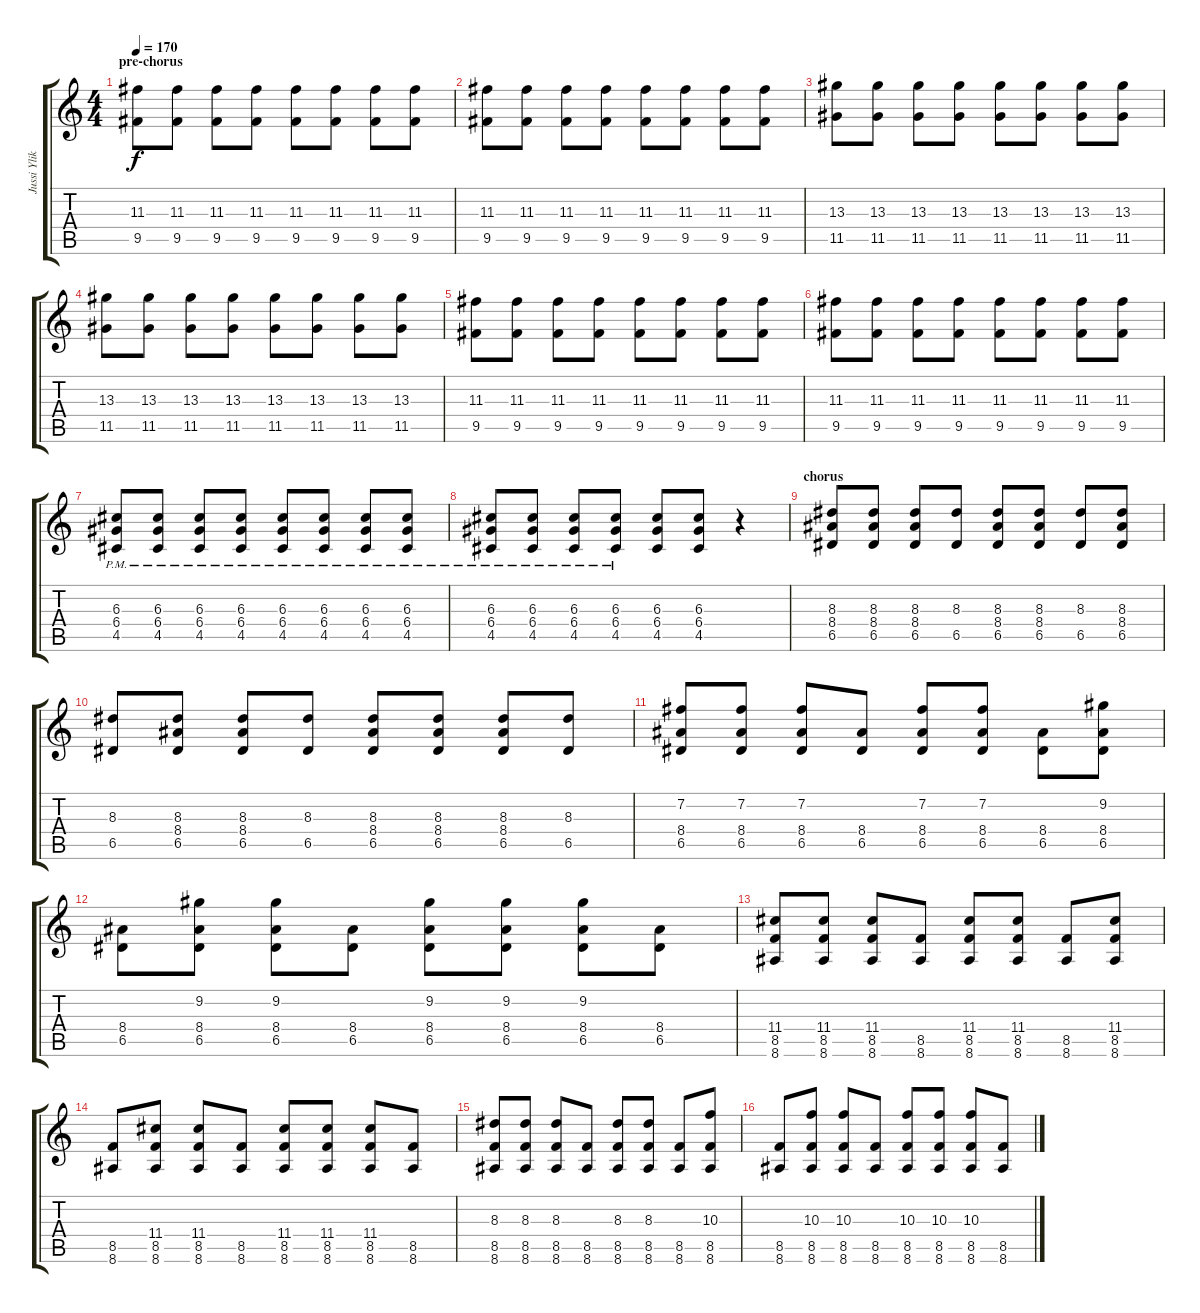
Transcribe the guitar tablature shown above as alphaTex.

\track ("Jussi Ylikoski - guitar" "Jussi Ylik") {instrument distortionguitar}
\staff {score tabs}
\tuning (E4 B3 G3 D3 A2 D2) {hide}
\ts (4 4)
\section ("" "pre-chorus")
\tempo 170
\clef g2
\ks c
(11.3 9.5).8{dy f} (11.3 9.5).8 (11.3 9.5).8 (11.3 9.5).8 (11.3 9.5).8 (11.3 9.5).8 (11.3 9.5).8 (11.3 9.5).8 |
(11.3 9.5).8 (11.3 9.5).8 (11.3 9.5).8 (11.3 9.5).8 (11.3 9.5).8 (11.3 9.5).8 (11.3 9.5).8 (11.3 9.5).8 |
(13.3 11.5).8 (13.3 11.5).8 (13.3 11.5).8 (13.3 11.5).8 (13.3 11.5).8 (13.3 11.5).8 (13.3 11.5).8 (13.3 11.5).8 |
(13.3 11.5).8 (13.3 11.5).8 (13.3 11.5).8 (13.3 11.5).8 (13.3 11.5).8 (13.3 11.5).8 (13.3 11.5).8 (13.3 11.5).8 |
(11.3 9.5).8 (11.3 9.5).8 (11.3 9.5).8 (11.3 9.5).8 (11.3 9.5).8 (11.3 9.5).8 (11.3 9.5).8 (11.3 9.5).8 |
(11.3 9.5).8 (11.3 9.5).8 (11.3 9.5).8 (11.3 9.5).8 (11.3 9.5).8 (11.3 9.5).8 (11.3 9.5).8 (11.3 9.5).8 |
(6.3{pm} 6.4{pm} 4.5{pm}).8 (6.3{pm} 6.4{pm} 4.5{pm}).8 (6.3{pm} 6.4{pm} 4.5{pm}).8 (6.3{pm} 6.4{pm} 4.5{pm}).8 (6.3{pm} 6.4{pm} 4.5{pm}).8 (6.3{pm} 6.4{pm} 4.5{pm}).8 (6.3{pm} 6.4{pm} 4.5{pm}).8 (6.3{pm} 6.4{pm} 4.5{pm}).8 |
(6.3{pm} 6.4{pm} 4.5{pm}).8 (6.3{pm} 6.4{pm} 4.5{pm}).8 (6.3{pm} 6.4{pm} 4.5{pm}).8 (6.3{pm} 6.4{pm} 4.5{pm}).8 (6.3 6.4 4.5).8 (6.3 6.4 4.5).8 r.4 |
\section ("" "chorus")
(8.3 8.4 6.5).8 (8.3 8.4 6.5).8 (8.3 8.4 6.5).8 (8.3 6.5).8 (8.3 8.4 6.5).8 (8.3 8.4 6.5).8 (8.3 6.5).8 (8.3 8.4 6.5).8 |
(8.3 6.5).8 (8.3 8.4 6.5).8 (8.3 8.4 6.5).8 (8.3 6.5).8 (8.3 8.4 6.5).8 (8.3 8.4 6.5).8 (8.3 8.4 6.5).8 (8.3 6.5).8 |
(7.2 8.4 6.5).8 (7.2 8.4 6.5).8 (7.2 8.4 6.5).8 (8.4 6.5).8 (7.2 8.4 6.5).8 (7.2 8.4 6.5).8 (8.4 6.5).8 (9.2 8.4 6.5).8 |
(8.4 6.5).8 (9.2 8.4 6.5).8 (9.2 8.4 6.5).8 (8.4 6.5).8 (9.2 8.4 6.5).8 (9.2 8.4 6.5).8 (9.2 8.4 6.5).8 (8.4 6.5).8 |
(11.4 8.5 8.6).8 (11.4 8.5 8.6).8 (11.4 8.5 8.6).8 (8.5 8.6).8 (11.4 8.5 8.6).8 (11.4 8.5 8.6).8 (8.5 8.6).8 (11.4 8.5 8.6).8 |
(8.5 8.6).8 (11.4 8.5 8.6).8 (11.4 8.5 8.6).8 (8.5 8.6).8 (11.4 8.5 8.6).8 (11.4 8.5 8.6).8 (11.4 8.5 8.6).8 (8.5 8.6).8 |
(8.3 8.5 8.6).8 (8.3 8.5 8.6).8 (8.3 8.5 8.6).8 (8.5 8.6).8 (8.3 8.5 8.6).8 (8.3 8.5 8.6).8 (8.5 8.6).8 (10.3 8.5 8.6).8 |
(8.5 8.6).8 (10.3 8.5 8.6).8 (10.3 8.5 8.6).8 (8.5 8.6).8 (10.3 8.5 8.6).8 (10.3 8.5 8.6).8 (10.3 8.5 8.6).8 (8.5 8.6).8
